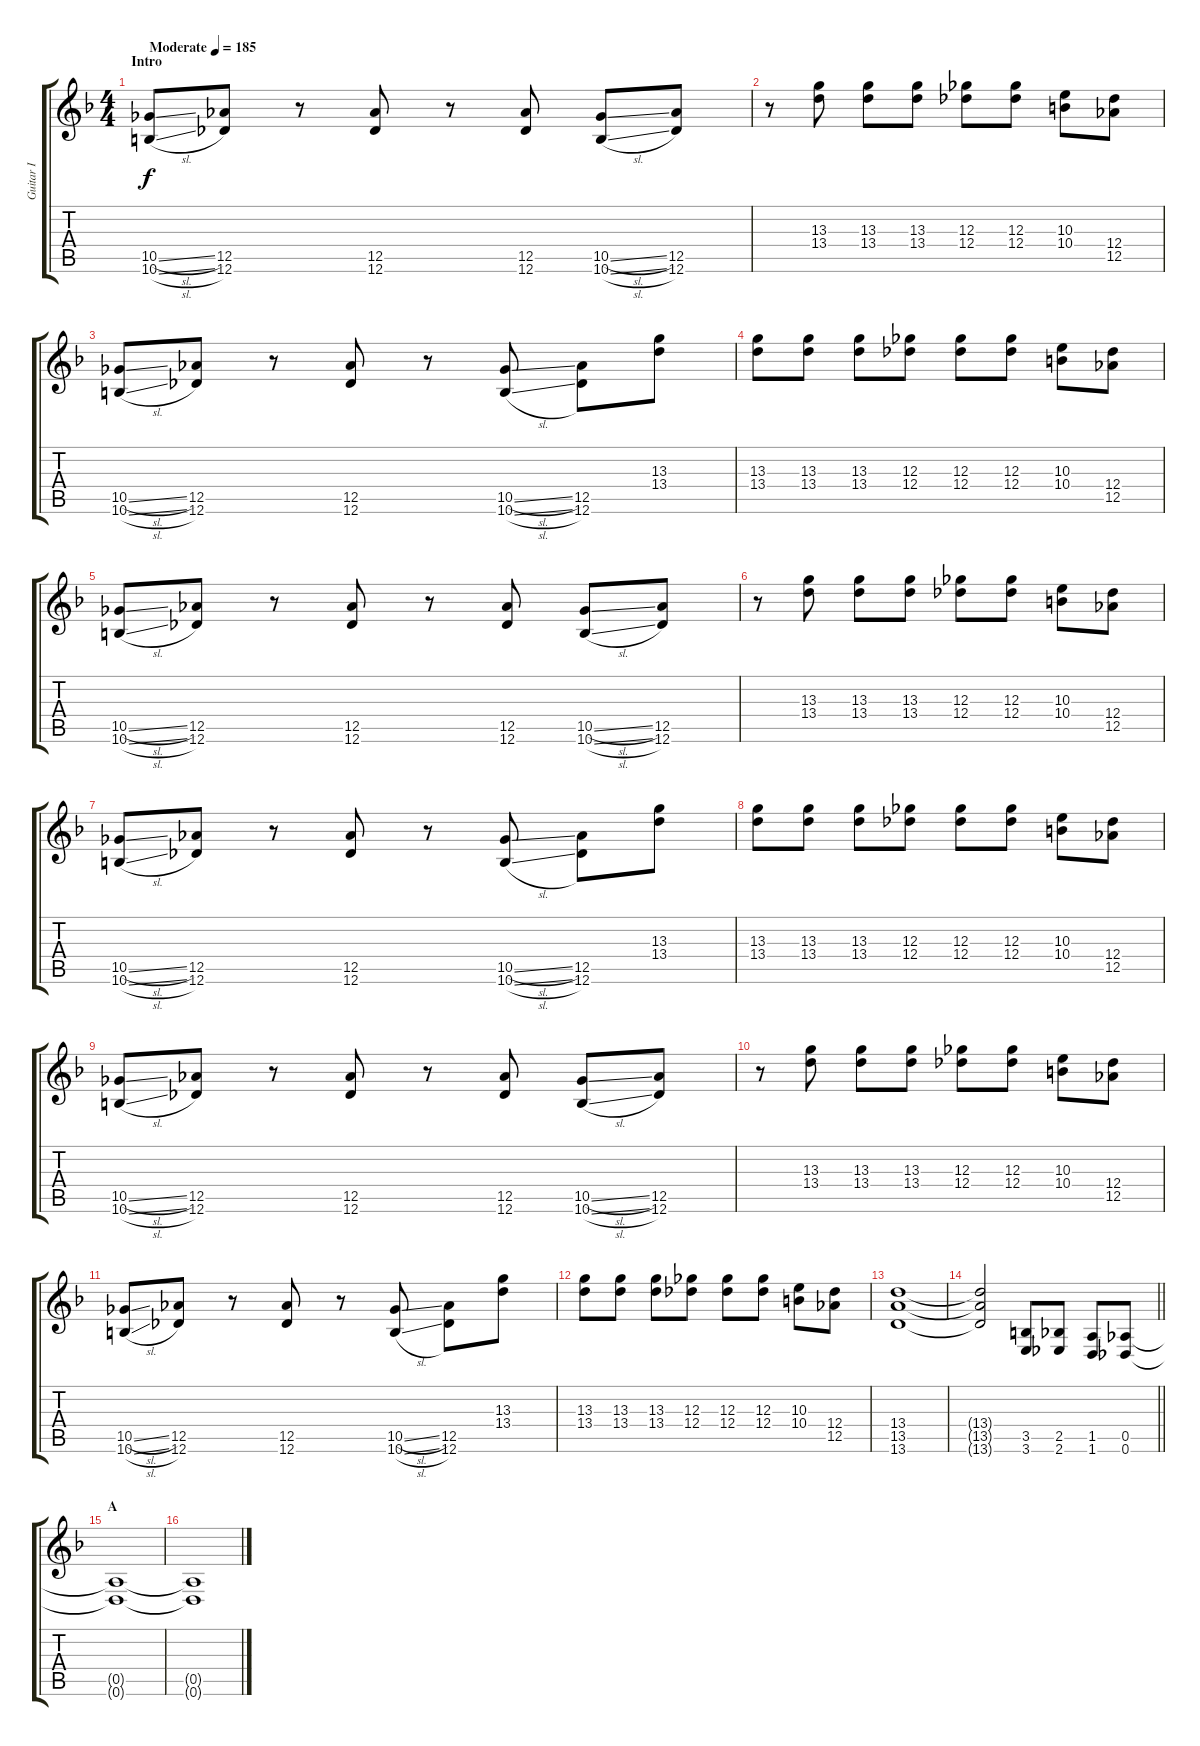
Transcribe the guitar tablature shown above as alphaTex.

\track ("Guitar I" "Guitar I") {instrument overdrivenguitar}
\staff {score tabs}
\tuning (Eb4 Bb3 Gb3 Db3 Ab2 Db2) {hide}
\ts (4 4)
\section ("" "Intro")
\tempo (185 "Moderate")
\clef g2
\ks f
(10.5{sl} 10.6{sl}).8{dy f instrument overdrivenguitar} (12.5 12.6).8 r.8 (12.5 12.6).8 r.8 (12.5 12.6).8 (10.5{sl} 10.6{sl}).8 (12.5 12.6).8 |
r.8 (13.3 13.4).8 (13.3 13.4).8 (13.3 13.4).8 (12.3 12.4).8 (12.3 12.4).8 (10.3 10.4).8 (12.4 12.5).8 |
(10.5{sl} 10.6{sl}).8 (12.5 12.6).8 r.8 (12.5 12.6).8 r.8 (10.5{sl} 10.6{sl}).8 (12.5 12.6).8 (13.3 13.4).8 |
(13.3 13.4).8 (13.3 13.4).8 (13.3 13.4).8 (12.3 12.4).8 (12.3 12.4).8 (12.3 12.4).8 (10.3 10.4).8 (12.4 12.5).8 |
(10.5{sl} 10.6{sl}).8 (12.5 12.6).8 r.8 (12.5 12.6).8 r.8 (12.5 12.6).8 (10.5{sl} 10.6{sl}).8 (12.5 12.6).8 |
r.8 (13.3 13.4).8 (13.3 13.4).8 (13.3 13.4).8 (12.3 12.4).8 (12.3 12.4).8 (10.3 10.4).8 (12.4 12.5).8 |
(10.5{sl} 10.6{sl}).8 (12.5 12.6).8 r.8 (12.5 12.6).8 r.8 (10.5{sl} 10.6{sl}).8 (12.5 12.6).8 (13.3 13.4).8 |
(13.3 13.4).8 (13.3 13.4).8 (13.3 13.4).8 (12.3 12.4).8 (12.3 12.4).8 (12.3 12.4).8 (10.3 10.4).8 (12.4 12.5).8 |
(10.5{sl} 10.6{sl}).8 (12.5 12.6).8 r.8 (12.5 12.6).8 r.8 (12.5 12.6).8 (10.5{sl} 10.6{sl}).8 (12.5 12.6).8 |
r.8 (13.3 13.4).8 (13.3 13.4).8 (13.3 13.4).8 (12.3 12.4).8 (12.3 12.4).8 (10.3 10.4).8 (12.4 12.5).8 |
(10.5{sl} 10.6{sl}).8 (12.5 12.6).8 r.8 (12.5 12.6).8 r.8 (10.5{sl} 10.6{sl}).8 (12.5 12.6).8 (13.3 13.4).8 |
(13.3 13.4).8 (13.3 13.4).8 (13.3 13.4).8 (12.3 12.4).8 (12.3 12.4).8 (12.3 12.4).8 (10.3 10.4).8 (12.4 12.5).8 |
(13.4 13.5 13.6).1 |
\barLineRight lightlight
(13.4{t} 13.5{t} 13.6{t}).2 (3.5 3.6).8 (2.5 2.6).8 (1.5 1.6).8 (0.5 0.6).8 |
\section ("" "A")
(0.5{t} 0.6{t}).1 |
(0.5{t} 0.6{t}).1
